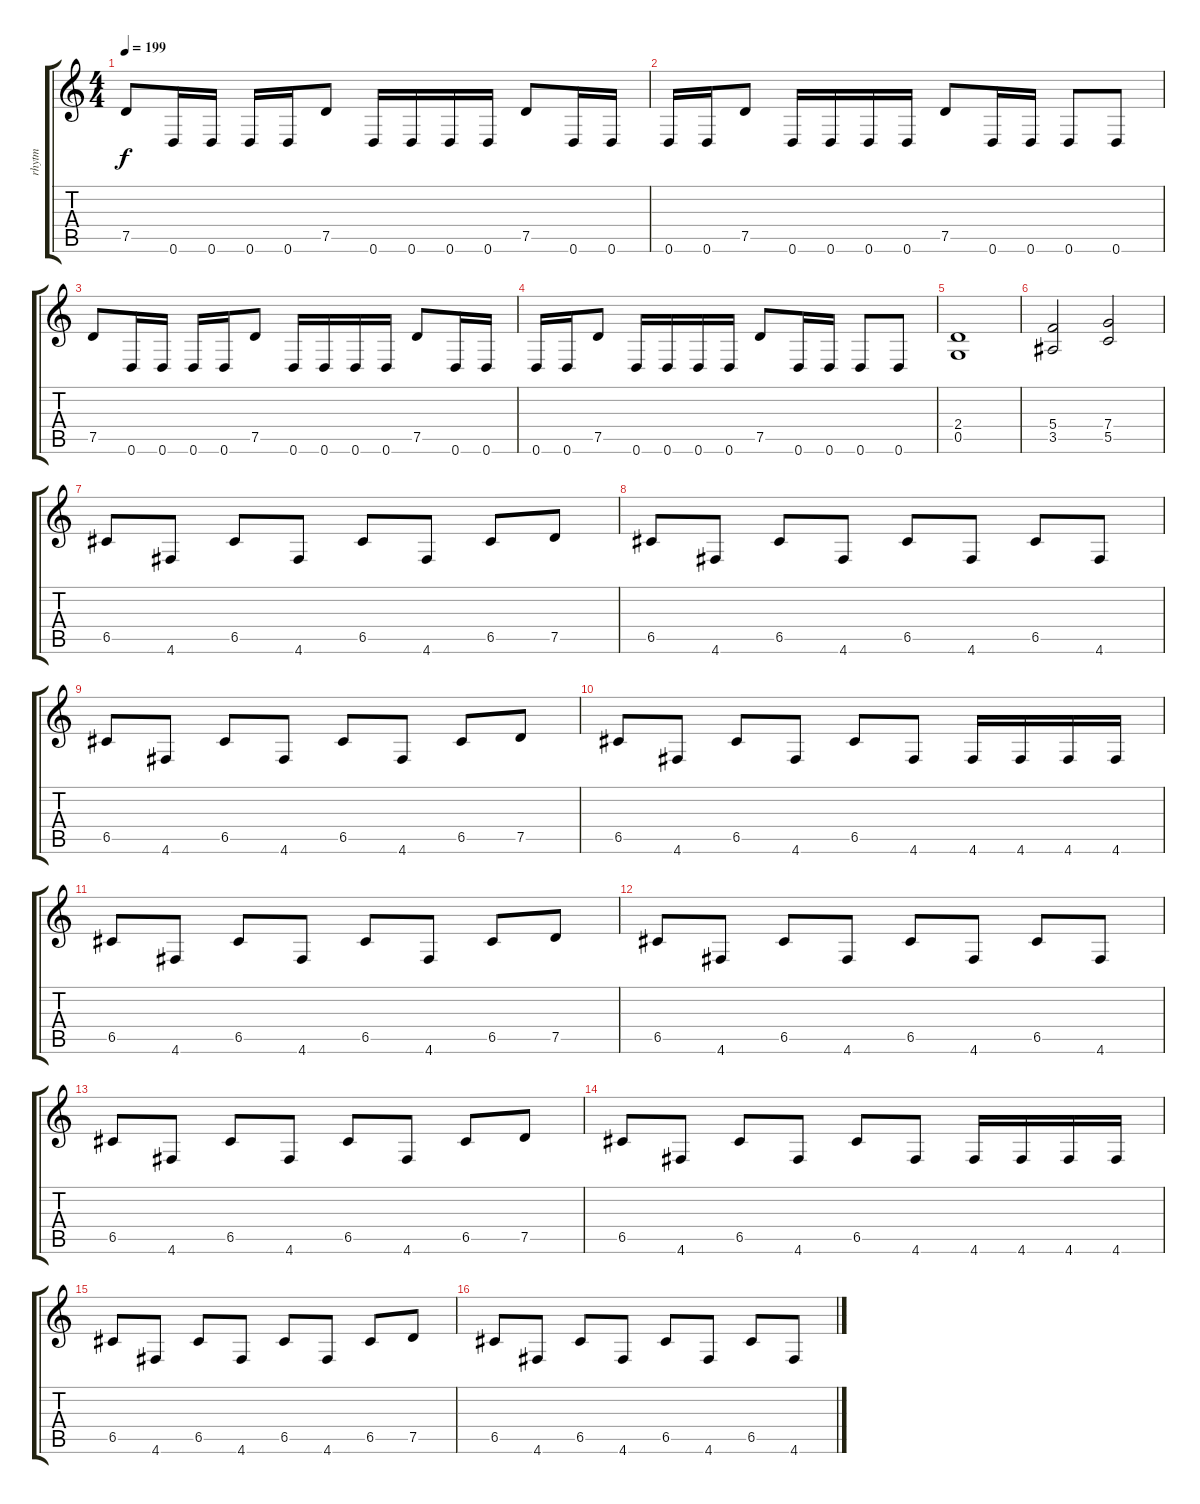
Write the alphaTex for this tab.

\track ("rhytm" "rhytm") {instrument distortionguitar}
\staff {score tabs}
\tuning (D4 A3 F3 C3 G2 D2) {hide}
\ts (4 4)
\tempo 199
\clef g2
\ks c
7.5.8{dy f} 0.6.16 0.6.16 0.6.16 0.6.16 7.5.8 0.6.16 0.6.16 0.6.16 0.6.16 7.5.8 0.6.16 0.6.16 |
0.6.16 0.6.16 7.5.8 0.6.16 0.6.16 0.6.16 0.6.16 7.5.8 0.6.16 0.6.16 0.6.8 0.6.8 |
7.5.8 0.6.16 0.6.16 0.6.16 0.6.16 7.5.8 0.6.16 0.6.16 0.6.16 0.6.16 7.5.8 0.6.16 0.6.16 |
0.6.16 0.6.16 7.5.8 0.6.16 0.6.16 0.6.16 0.6.16 7.5.8 0.6.16 0.6.16 0.6.8 0.6.8 |
(2.4 0.5).1 |
(5.4 3.5).2 (7.4 5.5).2 |
6.5.8 4.6.8 6.5.8 4.6.8 6.5.8 4.6.8 6.5.8 7.5.8 |
6.5.8 4.6.8 6.5.8 4.6.8 6.5.8 4.6.8 6.5.8 4.6.8 |
6.5.8 4.6.8 6.5.8 4.6.8 6.5.8 4.6.8 6.5.8 7.5.8 |
6.5.8 4.6.8 6.5.8 4.6.8 6.5.8 4.6.8 4.6.16 4.6.16 4.6.16 4.6.16 |
6.5.8 4.6.8 6.5.8 4.6.8 6.5.8 4.6.8 6.5.8 7.5.8 |
6.5.8 4.6.8 6.5.8 4.6.8 6.5.8 4.6.8 6.5.8 4.6.8 |
6.5.8 4.6.8 6.5.8 4.6.8 6.5.8 4.6.8 6.5.8 7.5.8 |
6.5.8 4.6.8 6.5.8 4.6.8 6.5.8 4.6.8 4.6.16 4.6.16 4.6.16 4.6.16 |
6.5.8 4.6.8 6.5.8 4.6.8 6.5.8 4.6.8 6.5.8 7.5.8 |
6.5.8 4.6.8 6.5.8 4.6.8 6.5.8 4.6.8 6.5.8 4.6.8
